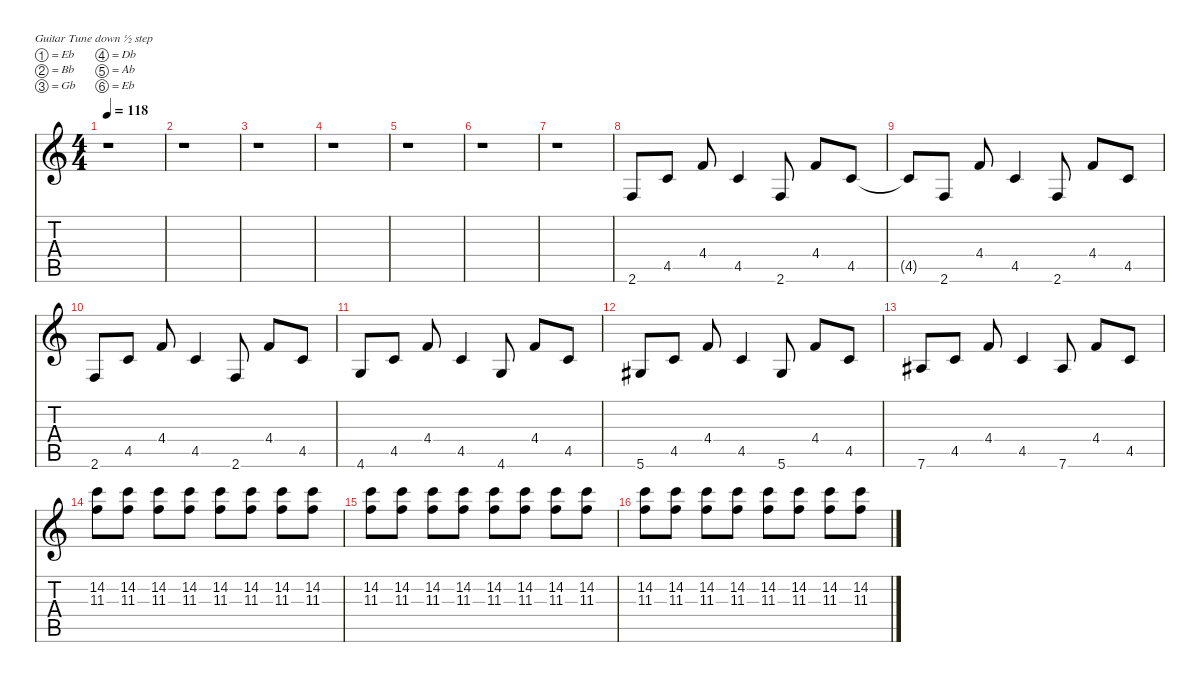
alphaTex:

\defaultSystemsLayout 4
\hideDynamics
\bracketExtendMode nobrackets
\singleTrackTrackNamePolicy hidden
\multiTrackTrackNamePolicy hidden
\otherSystemsTrackNameOrientation horizontal
\track ("Guit 1" "dist.guit.") {instrument distortionguitar}
\staff {score tabs}
\tuning (Eb4 Bb3 Gb3 Db3 Ab2 Eb2)
\ts (4 4)
\tempo 118
\clef g2
\ks c
r.1{dy f beam Down} |
r.1{beam Down} |
r.1{beam Down} |
r.1{beam Down} |
r.1{beam Down} |
r.1{beam Down} |
r.1{beam Down} |
2.6.8{instrument acousticguitarsteel beam Up} 4.5.8{beam Up} 4.4.8{beam Up} 4.5.4{beam Up} 2.6.8{beam Up} 4.4.8{beam Up} 4.5.8{beam Up} |
4.5{t}.8{beam Up} 2.6.8{beam Up} 4.4.8{beam Up} 4.5.4{beam Up} 2.6.8{beam Up} 4.4.8{beam Up} 4.5.8{beam Up} |
2.6.8{beam Up} 4.5.8{beam Up} 4.4.8{beam Up} 4.5.4{beam Up} 2.6.8{beam Up} 4.4.8{beam Up} 4.5.8{beam Up} |
4.6.8{beam Up} 4.5.8{beam Up} 4.4.8{beam Up} 4.5.4{beam Up} 4.6.8{beam Up} 4.4.8{beam Up} 4.5.8{beam Up} |
5.6{acc #}.8{beam Up} 4.5.8{beam Up} 4.4.8{beam Up} 4.5.4{beam Up} 5.6{acc #}.8{beam Up} 4.4.8{beam Up} 4.5.8{beam Up} |
7.6{acc #}.8{beam Up} 4.5.8{beam Up} 4.4.8{beam Up} 4.5.4{beam Up} 7.6{acc #}.8{beam Up} 4.4.8{beam Up} 4.5.8{beam Up} |
(14.2 11.3).8{instrument distortionguitar beam Down} (14.2 11.3).8{beam Down} (14.2 11.3).8{beam Down} (14.2 11.3).8{beam Down} (14.2 11.3).8{beam Down} (14.2 11.3).8{beam Down} (14.2 11.3).8{beam Down} (14.2 11.3).8{beam Down} |
(14.2 11.3).8{beam Down} (14.2 11.3).8{beam Down} (14.2 11.3).8{beam Down} (14.2 11.3).8{beam Down} (14.2 11.3).8{beam Down} (14.2 11.3).8{beam Down} (14.2 11.3).8{beam Down} (14.2 11.3).8{beam Down} |
(14.2 11.3).8{beam Down} (14.2 11.3).8{beam Down} (14.2 11.3).8{beam Down} (14.2 11.3).8{beam Down} (14.2 11.3).8{beam Down} (14.2 11.3).8{beam Down} (14.2 11.3).8{beam Down} (14.2 11.3).8{beam Down}
